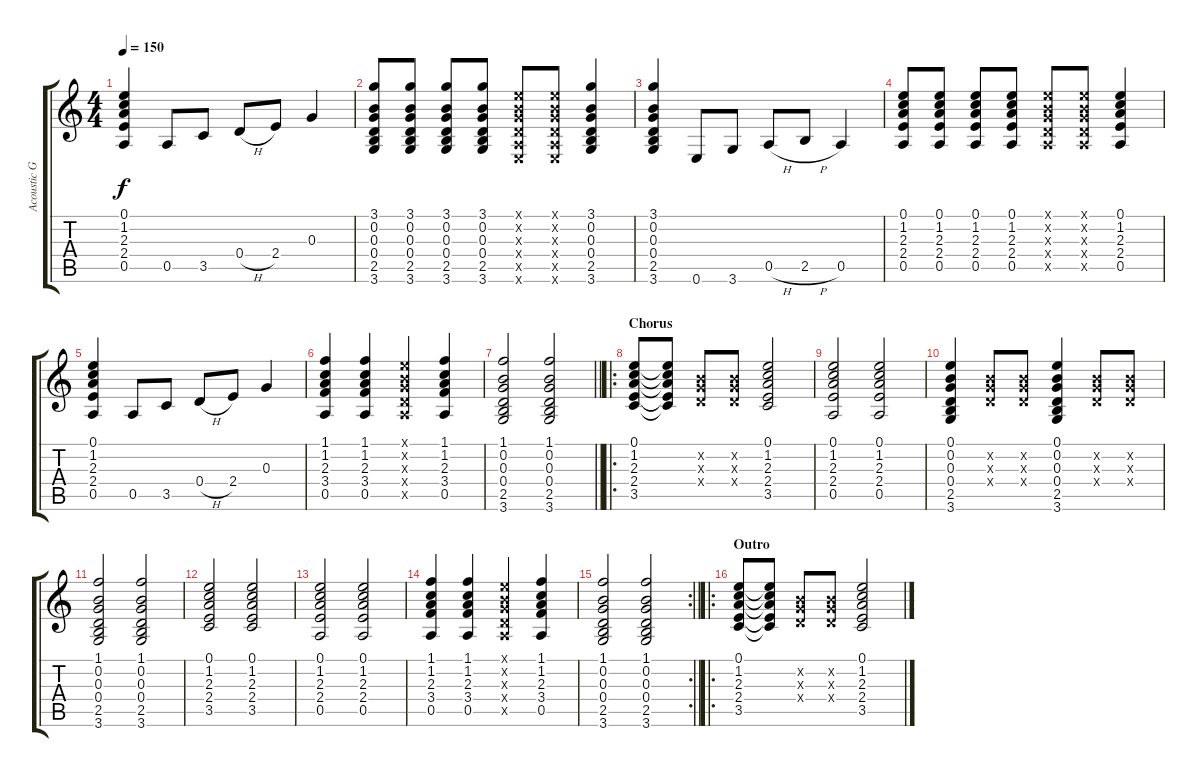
\track ("Acoustic Guitar" "Acoustic G") {instrument acousticguitarsteel}
\staff {score tabs}
\tuning (E4 B3 G3 D3 A2 E2) {hide}
\ts (4 4)
\tempo 150
\clef g2
\ks c
(0.1 1.2 2.3 2.4 0.5).4{dy f} 0.5.8 3.5.8 0.4{h}.8 2.4.8 0.3.4 |
(3.1 0.2 0.3 0.4 2.5 3.6).8 (3.1 0.2 0.3 0.4 2.5 3.6).8 (3.1 0.2 0.3 0.4 2.5 3.6).8 (3.1 0.2 0.3 0.4 2.5 3.6).8 (0.1{x} 0.2{x} 0.3{x} 0.4{x} 0.5{x} 0.6{x}).8 (0.1{x} 0.2{x} 0.3{x} 0.4{x} 0.5{x} 0.6{x}).8 (3.1 0.2 0.3 0.4 2.5 3.6).4 |
(3.1 0.2 0.3 0.4 2.5 3.6).4 0.6.8 3.6.8 0.5{h}.8 2.5{h}.8 0.5.4 |
(0.1 1.2 2.3 2.4 0.5).8{volume 10} (0.1 1.2 2.3 2.4 0.5).8 (0.1 1.2 2.3 2.4 0.5).8 (0.1 1.2 2.3 2.4 0.5).8 (0.1{x} 0.2{x} 0.3{x} 0.4{x} 0.5{x}).8 (0.1{x} 0.2{x} 0.3{x} 0.4{x} 0.5{x}).8 (0.1 1.2 2.3 2.4 0.5).4 |
(0.1 1.2 2.3 2.4 0.5).4 0.5.8 3.5.8 0.4{h}.8 2.4.8 0.3.4 |
(1.1 1.2 2.3 3.4 0.5).4 (1.1 1.2 2.3 3.4 0.5).4 (0.1{x} 0.2{x} 0.3{x} 0.4{x} 0.5{x}).4 (1.1 1.2 2.3 3.4 0.5).4 |
\barLineRight lightlight
(1.1 0.2 0.3 0.4 2.5 3.6).2 (1.1 0.2 0.3 0.4 2.5 3.6).2 |
\ro
\section ("" "Chorus")
(0.1 1.2 2.3 2.4 3.5).8{volume 16} (0.1{t} 1.2{t} 2.3{t} 2.4{t} 3.5{t}).8{volume 16} (0.2{x} 0.3{x} 0.4{x}).8 (0.2{x} 0.3{x} 0.4{x}).8 (0.1 1.2 2.3 2.4 3.5).2 |
(0.1 1.2 2.3 2.4 0.5).2 (0.1 1.2 2.3 2.4 0.5).2 |
(0.1 0.2 0.3 0.4 2.5 3.6).4 (0.2{x} 0.3{x} 0.4{x}).8 (0.2{x} 0.3{x} 0.4{x}).8 (0.1 0.2 0.3 0.4 2.5 3.6).4 (0.2{x} 0.3{x} 0.4{x}).8 (0.2{x} 0.3{x} 0.4{x}).8 |
(1.1 0.2 0.3 0.4 2.5 3.6).2 (1.1 0.2 0.3 0.4 2.5 3.6).2 |
(0.1 1.2 2.3 2.4 3.5).2 (0.1 1.2 2.3 2.4 3.5).2 |
(0.1 1.2 2.3 2.4 0.5).2 (0.1 1.2 2.3 2.4 0.5).2 |
(1.1 1.2 2.3 3.4 0.5).4 (1.1 1.2 2.3 3.4 0.5).4 (0.1{x} 0.2{x} 0.3{x} 0.4{x} 0.5{x}).4 (1.1 1.2 2.3 3.4 0.5).4 |
\rc 2
\barLineRight lightlight
(1.1 0.2 0.3 0.4 2.5 3.6).2 (1.1 0.2 0.3 0.4 2.5 3.6).2 |
\ro
\section ("" "Outro")
(0.1 1.2 2.3 2.4 3.5).8{volume 16} (0.1{t} 1.2{t} 2.3{t} 2.4{t} 3.5{t}).8{volume 16} (0.2{x} 0.3{x} 0.4{x}).8 (0.2{x} 0.3{x} 0.4{x}).8 (0.1 1.2 2.3 2.4 3.5).2
